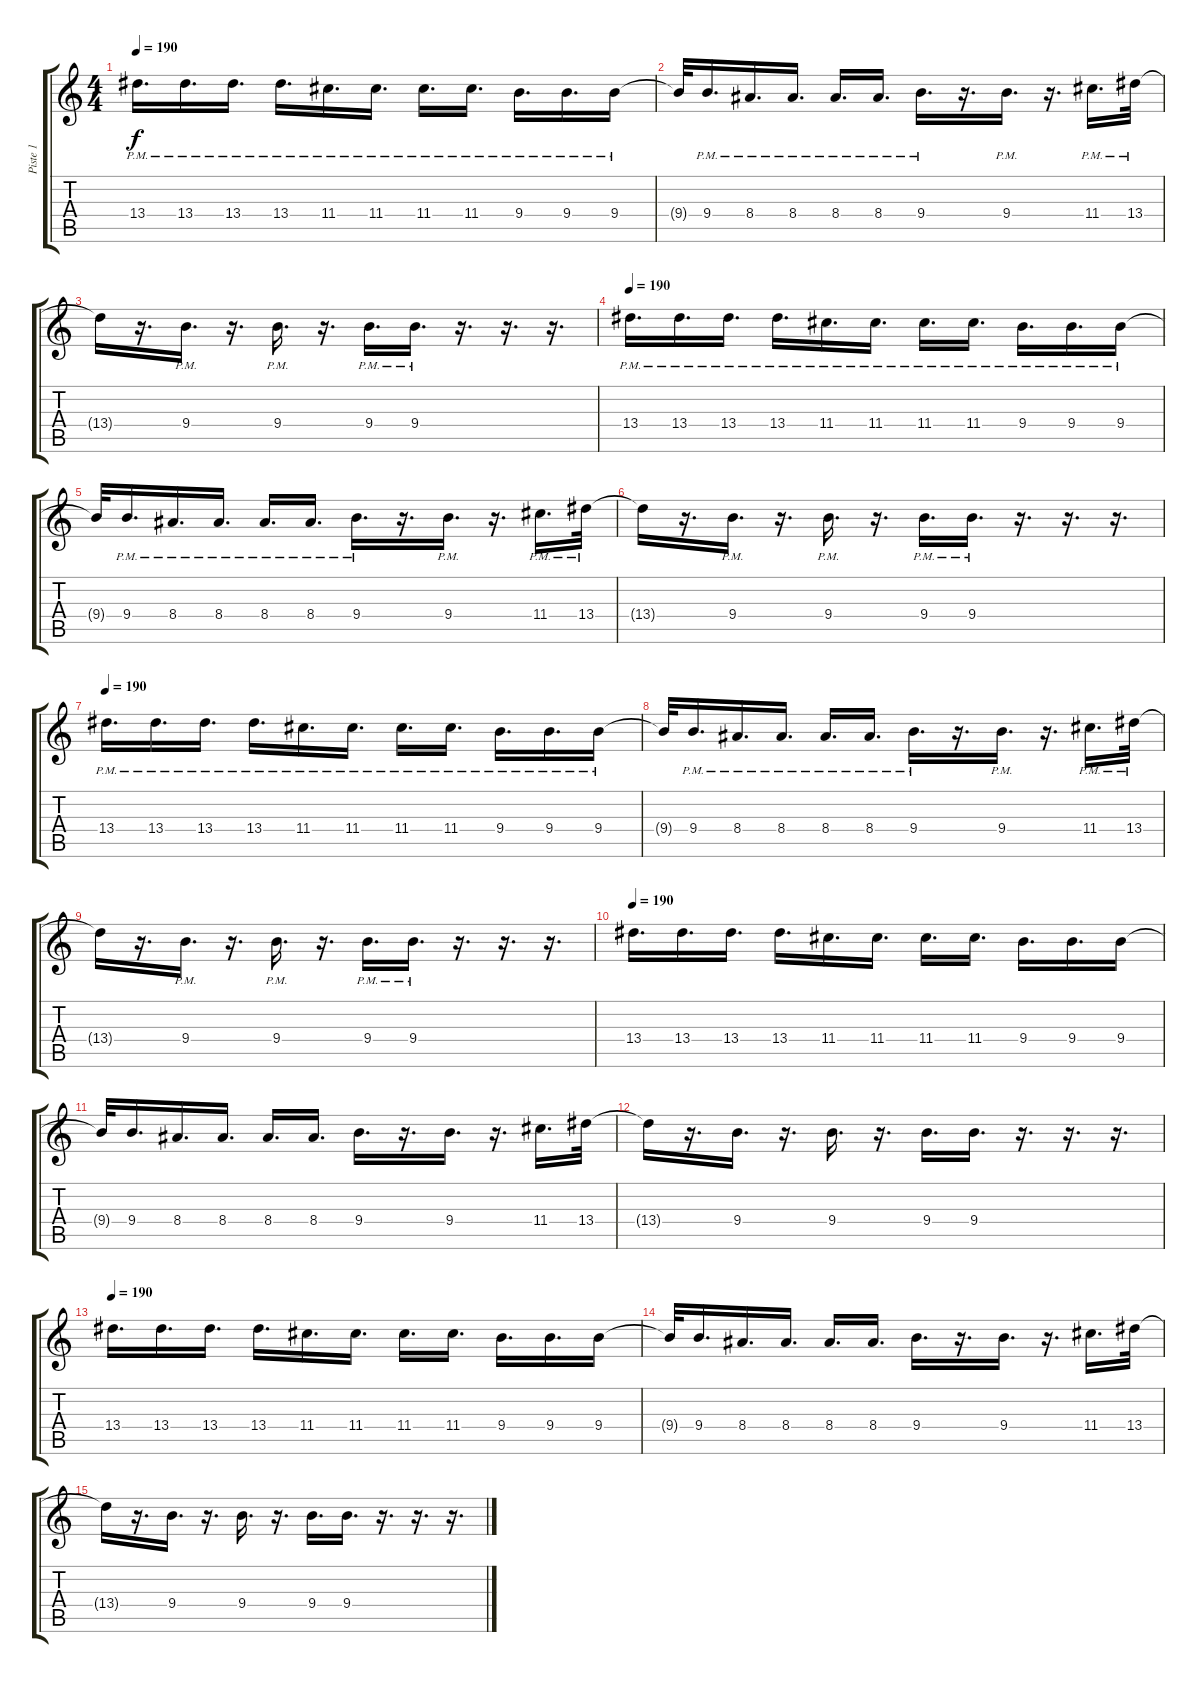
\track ("Piste 1" "Piste 1") {instrument overdrivenguitar}
\staff {score tabs}
\tuning (E4 B3 G3 D3 A2 E2) {hide}
\ts (4 4)
\tempo 190
\clef g2
\ks c
13.4{pm}.16{d dy f} 13.4{pm}.16{d} 13.4{pm}.16{d} 13.4{pm}.16{d} 11.4{pm}.16{d} 11.4{pm}.16{d} 11.4{pm}.16{d} 11.4{pm}.16{d} 9.4{pm}.16{d} 9.4{pm}.16{d} 9.4{pm}.16 |
9.4{t}.32 9.4{pm}.16{d} 8.4{pm}.16{d} 8.4{pm}.16{d} 8.4{pm}.16{d} 8.4{pm}.16{d} 9.4{pm}.16{d} r.16{d} 9.4{pm}.16{d} r.16{d} 11.4{pm}.16{d} 13.4{pm}.32 |
13.4{t}.16 r.16{d} 9.4{pm}.16{d} r.16{d} 9.4{pm}.16{d} r.16{d} 9.4{pm}.16{d} 9.4{pm}.16{d} r.16{d} r.16{d} r.16{d} |
\tempo 190
13.4{pm}.16{d} 13.4{pm}.16{d} 13.4{pm}.16{d} 13.4{pm}.16{d} 11.4{pm}.16{d} 11.4{pm}.16{d} 11.4{pm}.16{d} 11.4{pm}.16{d} 9.4{pm}.16{d} 9.4{pm}.16{d} 9.4{pm}.16 |
9.4{t}.32 9.4{pm}.16{d} 8.4{pm}.16{d} 8.4{pm}.16{d} 8.4{pm}.16{d} 8.4{pm}.16{d} 9.4{pm}.16{d} r.16{d} 9.4{pm}.16{d} r.16{d} 11.4{pm}.16{d} 13.4{pm}.32 |
13.4{t}.16 r.16{d} 9.4{pm}.16{d} r.16{d} 9.4{pm}.16{d} r.16{d} 9.4{pm}.16{d} 9.4{pm}.16{d} r.16{d} r.16{d} r.16{d} |
\tempo 190
13.4{pm}.16{d} 13.4{pm}.16{d} 13.4{pm}.16{d} 13.4{pm}.16{d} 11.4{pm}.16{d} 11.4{pm}.16{d} 11.4{pm}.16{d} 11.4{pm}.16{d} 9.4{pm}.16{d} 9.4{pm}.16{d} 9.4{pm}.16 |
9.4{t}.32 9.4{pm}.16{d} 8.4{pm}.16{d} 8.4{pm}.16{d} 8.4{pm}.16{d} 8.4{pm}.16{d} 9.4{pm}.16{d} r.16{d} 9.4{pm}.16{d} r.16{d} 11.4{pm}.16{d} 13.4{pm}.32 |
13.4{t}.16 r.16{d} 9.4{pm}.16{d} r.16{d} 9.4{pm}.16{d} r.16{d} 9.4{pm}.16{d} 9.4{pm}.16{d} r.16{d} r.16{d} r.16{d} |
\tempo 190
13.4.16{d} 13.4.16{d} 13.4.16{d} 13.4.16{d} 11.4.16{d} 11.4.16{d} 11.4.16{d} 11.4.16{d} 9.4.16{d} 9.4.16{d} 9.4.16 |
9.4{t}.32 9.4.16{d} 8.4.16{d} 8.4.16{d} 8.4.16{d} 8.4.16{d} 9.4.16{d} r.16{d} 9.4.16{d} r.16{d} 11.4.16{d} 13.4.32 |
13.4{t}.16 r.16{d} 9.4.16{d} r.16{d} 9.4.16{d} r.16{d} 9.4.16{d} 9.4.16{d} r.16{d} r.16{d} r.16{d} |
\tempo 190
13.4.16{d} 13.4.16{d} 13.4.16{d} 13.4.16{d} 11.4.16{d} 11.4.16{d} 11.4.16{d} 11.4.16{d} 9.4.16{d} 9.4.16{d} 9.4.16 |
9.4{t}.32 9.4.16{d} 8.4.16{d} 8.4.16{d} 8.4.16{d} 8.4.16{d} 9.4.16{d} r.16{d} 9.4.16{d} r.16{d} 11.4.16{d} 13.4.32 |
13.4{t}.16 r.16{d} 9.4.16{d} r.16{d} 9.4.16{d} r.16{d} 9.4.16{d} 9.4.16{d} r.16{d} r.16{d} r.16{d}
